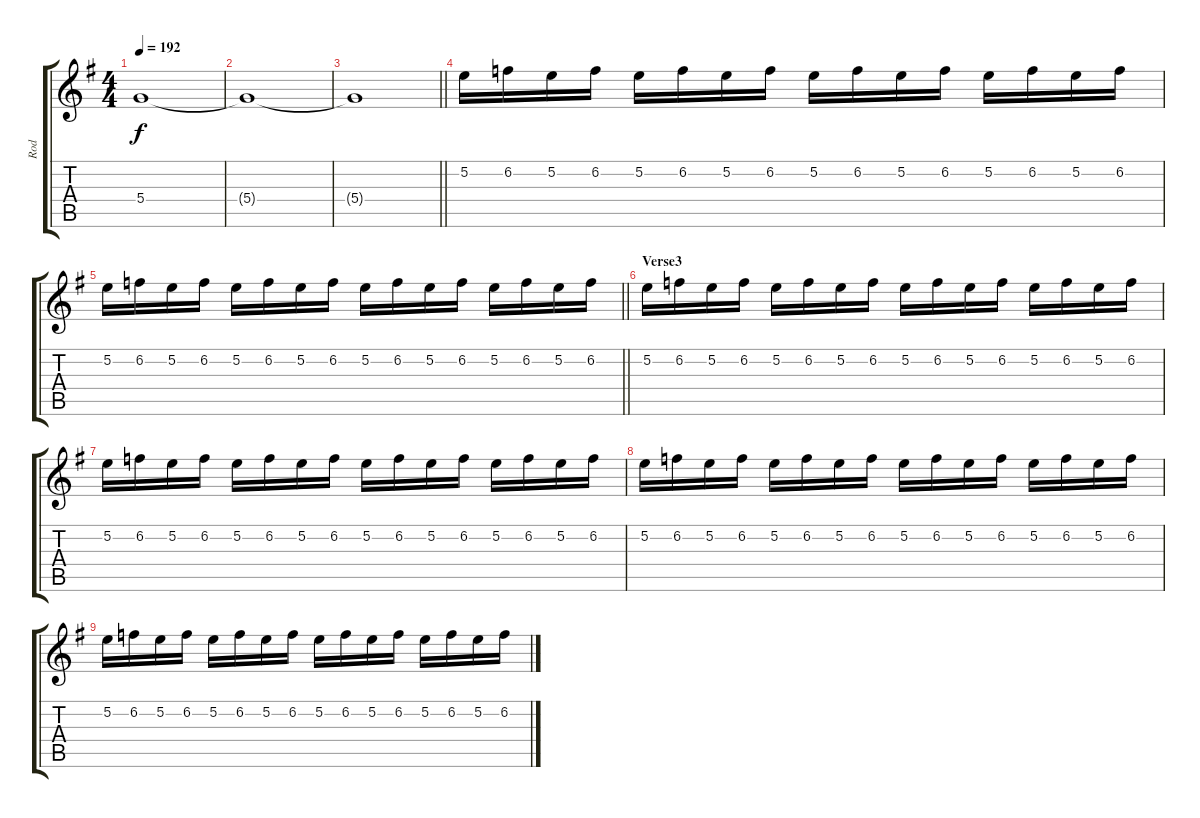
\track ("Rod" "Rod") {instrument distortionguitar}
\staff {score tabs}
\tuning (E4 B3 G3 D3 A2 E2) {hide}
\ts (4 4)
\tempo 192
\clef g2
\ks g
5.4.1{dy f} |
5.4{t}.1 |
\barLineRight lightlight
5.4{t}.1 |
5.2.16{volume 2} 6.2.16{volume 11} 5.2.16 6.2.16 5.2.16 6.2.16 5.2.16 6.2.16 5.2.16 6.2.16 5.2.16 6.2.16 5.2.16 6.2.16 5.2.16 6.2.16 |
\barLineRight lightlight
5.2.16 6.2.16 5.2.16 6.2.16 5.2.16 6.2.16 5.2.16 6.2.16 5.2.16 6.2.16 5.2.16 6.2.16 5.2.16 6.2.16 5.2.16 6.2.16 |
\section ("" "Verse3")
5.2.16 6.2.16 5.2.16 6.2.16 5.2.16 6.2.16 5.2.16 6.2.16 5.2.16 6.2.16 5.2.16 6.2.16 5.2.16 6.2.16 5.2.16{volume 4} 6.2.16 |
5.2.16 6.2.16 5.2.16 6.2.16 5.2.16 6.2.16 5.2.16 6.2.16 5.2.16 6.2.16 5.2.16 6.2.16 5.2.16 6.2.16 5.2.16 6.2.16 |
5.2.16 6.2.16 5.2.16 6.2.16 5.2.16 6.2.16 5.2.16 6.2.16 5.2.16 6.2.16 5.2.16 6.2.16 5.2.16 6.2.16 5.2.16 6.2.16 |
5.2.16 6.2.16 5.2.16 6.2.16 5.2.16 6.2.16 5.2.16 6.2.16 5.2.16 6.2.16 5.2.16 6.2.16 5.2.16 6.2.16 5.2.16 6.2.16
